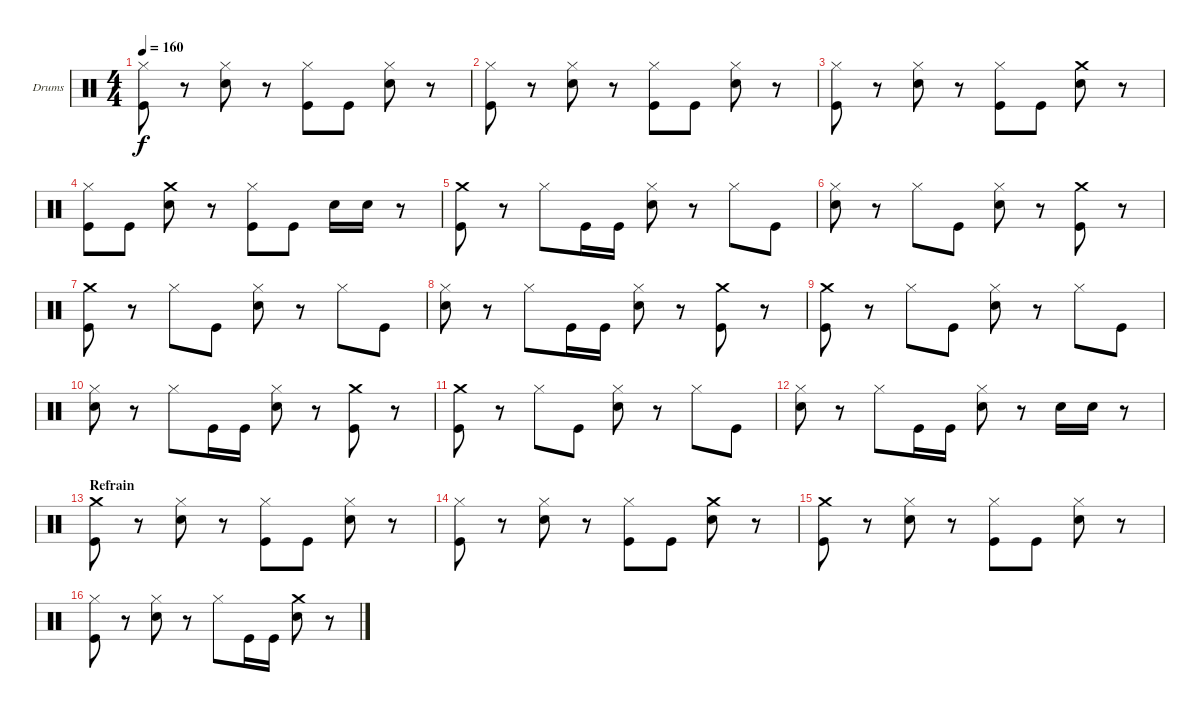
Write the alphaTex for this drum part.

\bracketExtendMode groupsimilarinstruments
\firstSystemTrackNameOrientation horizontal
\otherSystemsTrackNameOrientation horizontal
\track ("Drumkit" "Drums") {instrument percussion}
\staff {score}
\articulation defaults
\ts (4 4)
\tempo 160
\clef neutral
\ks c
("Kick (hit)" "Hi-Hat (closed)").8{dy f} r.8 ("Snare (hit) 2" "Hi-Hat (closed)").8 r.8 ("Kick (hit)" "Hi-Hat (closed)").8 "Kick (hit)".8 ("Snare (hit) 2" "Hi-Hat (closed)").8 r.8 |
("Kick (hit)" "Hi-Hat (closed)").8 r.8 ("Snare (hit) 2" "Hi-Hat (closed)").8 r.8 ("Kick (hit)" "Hi-Hat (closed)").8 "Kick (hit)".8 ("Snare (hit) 2" "Hi-Hat (closed)").8 r.8 |
("Kick (hit)" "Hi-Hat (closed)").8 r.8 ("Snare (hit) 2" "Hi-Hat (closed)").8 r.8 ("Kick (hit)" "Hi-Hat (closed)").8 "Kick (hit)".8 ("Crash medium (hit)" "Snare (hit) 2").8 r.8 |
("Kick (hit)" "Hi-Hat (closed)").8 "Kick (hit)".8 ("Crash medium (hit)" "Snare (hit) 2").8 r.8 ("Kick (hit)" "Hi-Hat (closed)").8 "Kick (hit)".8 "Snare (hit) 2".16 "Snare (hit) 2".16 r.8 |
("Kick (hit)" "Crash medium (hit)").8 r.8 "Hi-Hat (closed)".8 "Kick (hit)".16 "Kick (hit)".16 ("Hi-Hat (closed)" "Snare (hit) 2").8 r.8 "Hi-Hat (closed)".8 "Kick (hit)".8 |
("Hi-Hat (closed)" "Snare (hit) 2").8 r.8 "Hi-Hat (closed)".8 "Kick (hit)".8 ("Snare (hit) 2" "Hi-Hat (closed)").8 r.8 ("Crash medium (hit)" "Kick (hit)").8 r.8 |
("Kick (hit)" "Crash medium (hit)").8 r.8 "Hi-Hat (closed)".8 "Kick (hit)".8 ("Snare (hit) 2" "Hi-Hat (closed)").8 r.8 "Hi-Hat (closed)".8 "Kick (hit)".8 |
("Hi-Hat (closed)" "Snare (hit) 2").8 r.8 "Hi-Hat (closed)".8 "Kick (hit)".16 "Kick (hit)".16 ("Snare (hit) 2" "Hi-Hat (closed)").8 r.8 ("Crash medium (hit)" "Kick (hit)").8 r.8 |
("Kick (hit)" "Crash medium (hit)").8 r.8 "Hi-Hat (closed)".8 "Kick (hit)".8 ("Snare (hit) 2" "Hi-Hat (closed)").8 r.8 "Hi-Hat (closed)".8 "Kick (hit)".8 |
("Hi-Hat (closed)" "Snare (hit) 2").8 r.8 "Hi-Hat (closed)".8 "Kick (hit)".16 "Kick (hit)".16 ("Snare (hit) 2" "Hi-Hat (closed)").8 r.8 ("Crash medium (hit)" "Kick (hit)").8 r.8 |
("Kick (hit)" "Crash medium (hit)").8 r.8 "Hi-Hat (closed)".8 "Kick (hit)".8 ("Snare (hit) 2" "Hi-Hat (closed)").8 r.8 "Hi-Hat (closed)".8 "Kick (hit)".8 |
("Hi-Hat (closed)" "Snare (hit) 2").8 r.8 "Hi-Hat (closed)".8 "Kick (hit)".16 "Kick (hit)".16 ("Snare (hit) 2" "Hi-Hat (closed)").8 r.8 "Snare (hit) 2".16 "Snare (hit) 2".16 r.8 |
\section ("" "Refrain")
("Kick (hit)" "Crash medium (hit)").8 r.8 ("Hi-Hat (closed)" "Snare (hit) 2").8 r.8 ("Hi-Hat (closed)" "Kick (hit)").8 "Kick (hit)".8 ("Snare (hit) 2" "Hi-Hat (closed)").8 r.8 |
("Kick (hit)" "Hi-Hat (closed)").8 r.8 ("Snare (hit) 2" "Hi-Hat (closed)").8 r.8 ("Kick (hit)" "Hi-Hat (closed)").8 "Kick (hit)".8 ("Crash medium (hit)" "Snare (hit) 2").8 r.8 |
("Kick (hit)" "Crash medium (hit)").8 r.8 ("Hi-Hat (closed)" "Snare (hit) 2").8 r.8 ("Kick (hit)" "Hi-Hat (closed)").8 "Kick (hit)".8 ("Hi-Hat (closed)" "Snare (hit) 2").8 r.8 |
("Kick (hit)" "Hi-Hat (closed)").8 r.8 ("Snare (hit) 2" "Hi-Hat (closed)").8 r.8 "Hi-Hat (closed)".8 "Kick (hit)".16 "Kick (hit)".16 ("Crash medium (hit)" "Snare (hit) 2").8 r.8
